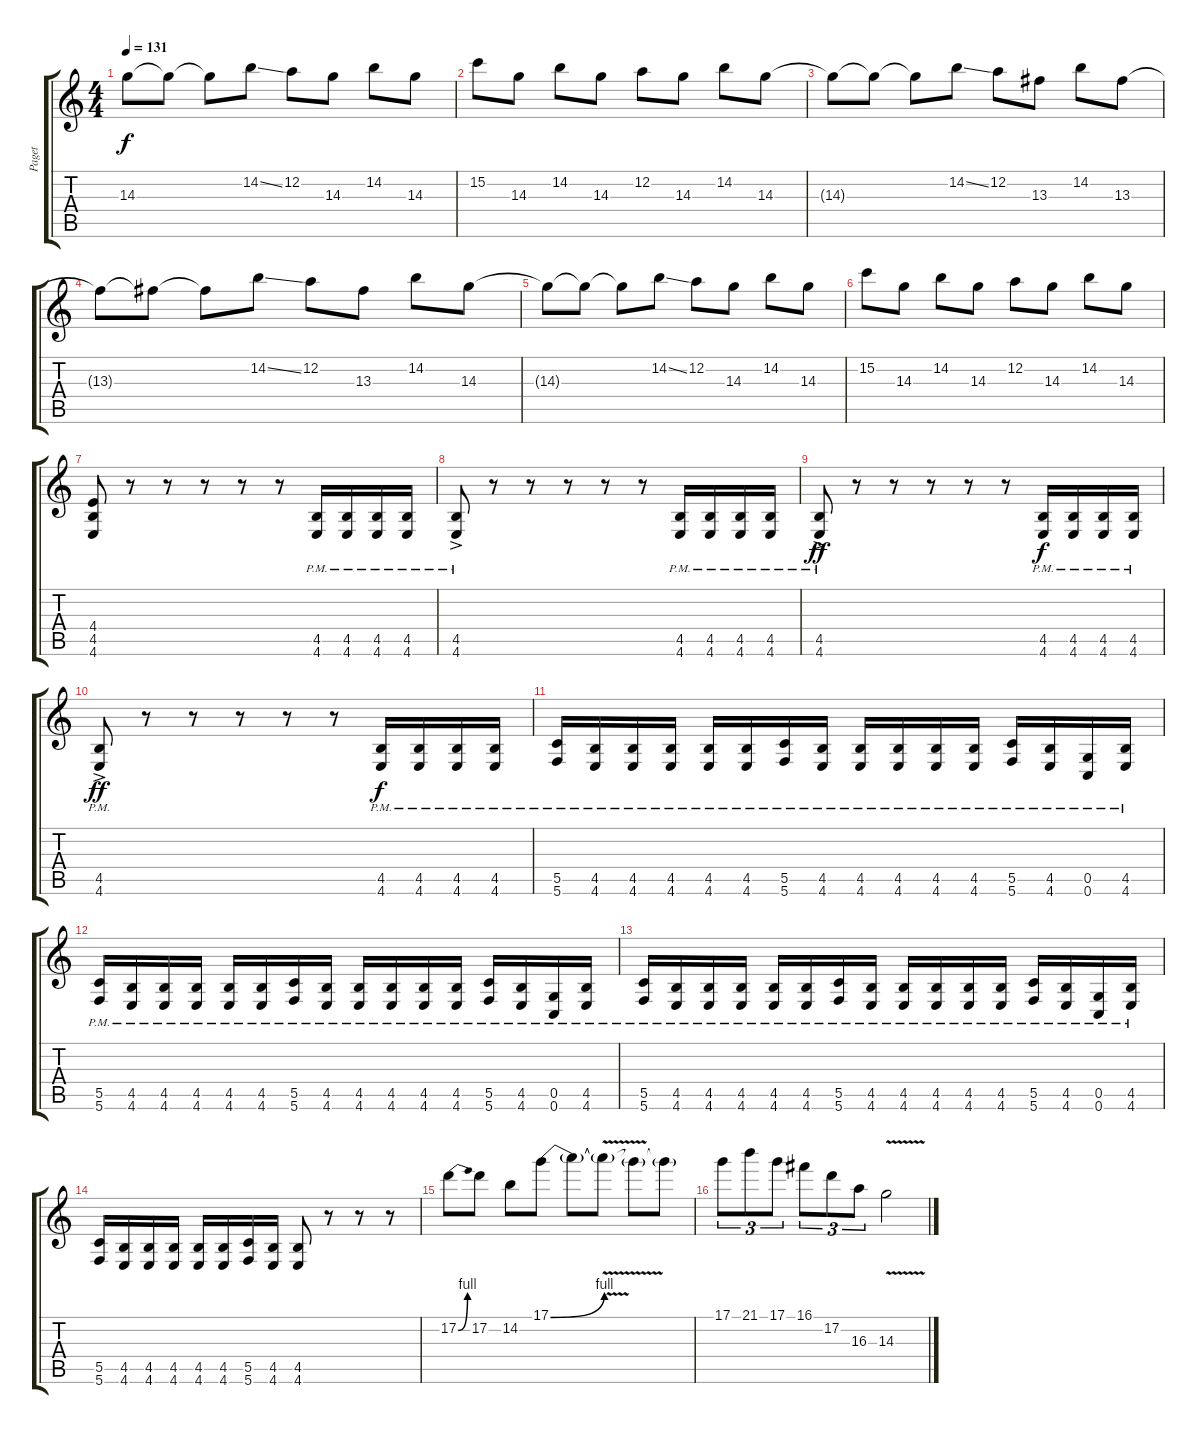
\track ("Paget" "Paget") {instrument distortionguitar}
\staff {score tabs}
\tuning (D4 A3 F3 C3 G2 C2) {hide}
\ts (4 4)
\tempo 131
\clef g2
\ks c
14.3{t}.8{dy f} 14.3{t}.8 14.3{t}.8 14.2{ss}.8 12.2.8 14.3.8 14.2.8 14.3.8 |
15.2.8 14.3.8 14.2.8 14.3.8 12.2.8 14.3.8 14.2.8 14.3.8 |
14.3{t}.8 14.3{t}.8 14.3{t}.8 14.2{ss}.8 12.2.8 13.3.8 14.2.8 13.3.8 |
13.3{t}.8 13.3{t}.8 13.3{t}.8 14.2{ss}.8 12.2.8 13.3.8 14.2.8 14.3.8 |
14.3{t}.8 14.3{t}.8 14.3{t}.8 14.2{ss}.8 12.2.8 14.3.8 14.2.8 14.3.8 |
15.2.8 14.3.8 14.2.8 14.3.8 12.2.8 14.3.8 14.2.8 14.3.8 |
(4.4 4.5 4.6).8 r.8 r.8 r.8 r.8 r.8 (4.5{pm} 4.6{pm}).16 (4.5{pm} 4.6{pm}).16 (4.5{pm} 4.6{pm}).16 (4.5{pm} 4.6{pm}).16 |
(4.5{ac pm} 4.6{pm}).8 r.8 r.8 r.8 r.8 r.8 (4.5{pm} 4.6{pm}).16 (4.5{pm} 4.6{pm}).16 (4.5{pm} 4.6{pm}).16 (4.5{pm} 4.6{pm}).16 |
(4.5{pm} 4.6{ac pm}).8{dy ff} r.8 r.8 r.8 r.8 r.8 (4.5{pm} 4.6{pm}).16{dy f} (4.5{pm} 4.6{pm}).16 (4.5{pm} 4.6{pm}).16 (4.5{pm} 4.6{pm}).16 |
(4.5{pm} 4.6{ac pm}).8{dy ff} r.8 r.8 r.8 r.8 r.8 (4.5{pm} 4.6{pm}).16{dy f} (4.5{pm} 4.6{pm}).16 (4.5{pm} 4.6{pm}).16 (4.5{pm} 4.6{pm}).16 |
(5.5{pm} 5.6{pm}).16 (4.5{pm} 4.6{pm}).16 (4.5{pm} 4.6{pm}).16 (4.5{pm} 4.6{pm}).16 (4.5{pm} 4.6{pm}).16 (4.5{pm} 4.6{pm}).16 (5.5{pm} 5.6{pm}).16 (4.5{pm} 4.6{pm}).16 (4.5{pm} 4.6{pm}).16 (4.5{pm} 4.6{pm}).16 (4.5{pm} 4.6{pm}).16 (4.5{pm} 4.6{pm}).16 (5.5{pm} 5.6{pm}).16 (4.5{pm} 4.6{pm}).16 (0.5{pm} 0.6{pm}).16 (4.5{pm} 4.6{pm}).16 |
(5.5{pm} 5.6{pm}).16 (4.5{pm} 4.6{pm}).16 (4.5{pm} 4.6{pm}).16 (4.5{pm} 4.6{pm}).16 (4.5{pm} 4.6{pm}).16 (4.5{pm} 4.6{pm}).16 (5.5{pm} 5.6{pm}).16 (4.5{pm} 4.6{pm}).16 (4.5{pm} 4.6{pm}).16 (4.5{pm} 4.6{pm}).16 (4.5{pm} 4.6{pm}).16 (4.5{pm} 4.6{pm}).16 (5.5{pm} 5.6{pm}).16 (4.5{pm} 4.6{pm}).16 (0.5{pm} 0.6{pm}).16 (4.5{pm} 4.6{pm}).16 |
(5.5{pm} 5.6{pm}).16 (4.5{pm} 4.6{pm}).16 (4.5{pm} 4.6{pm}).16 (4.5{pm} 4.6{pm}).16 (4.5{pm} 4.6{pm}).16 (4.5{pm} 4.6{pm}).16 (5.5{pm} 5.6{pm}).16 (4.5{pm} 4.6{pm}).16 (4.5{pm} 4.6{pm}).16 (4.5{pm} 4.6{pm}).16 (4.5{pm} 4.6{pm}).16 (4.5{pm} 4.6{pm}).16 (5.5{pm} 5.6{pm}).16 (4.5{pm} 4.6{pm}).16 (0.5{pm} 0.6{pm}).16 (4.5{pm} 4.6{pm}).16 |
(5.5 5.6).16 (4.5 4.6).16 (4.5 4.6).16 (4.5 4.6).16 (4.5 4.6).16 (4.5 4.6).16 (5.5 5.6).16 (4.5 4.6).16 (4.5 4.6).8 r.8 r.8 r.8 |
17.2{be (bend 0 0 60 4)}.8 17.2.8 14.2.8 17.1{be (bend 0 0 60 4)}.8 17.1{t}.8 17.1{v t}.8 17.1{t}.8 17.1{t}.8 |
17.1.8{tu (3 2)} 21.1.8{tu (3 2)} 17.1.8{tu (3 2)} 16.1.8{tu (3 2)} 17.2.8{tu (3 2)} 16.3.8{tu (3 2)} 14.3{v}.2
